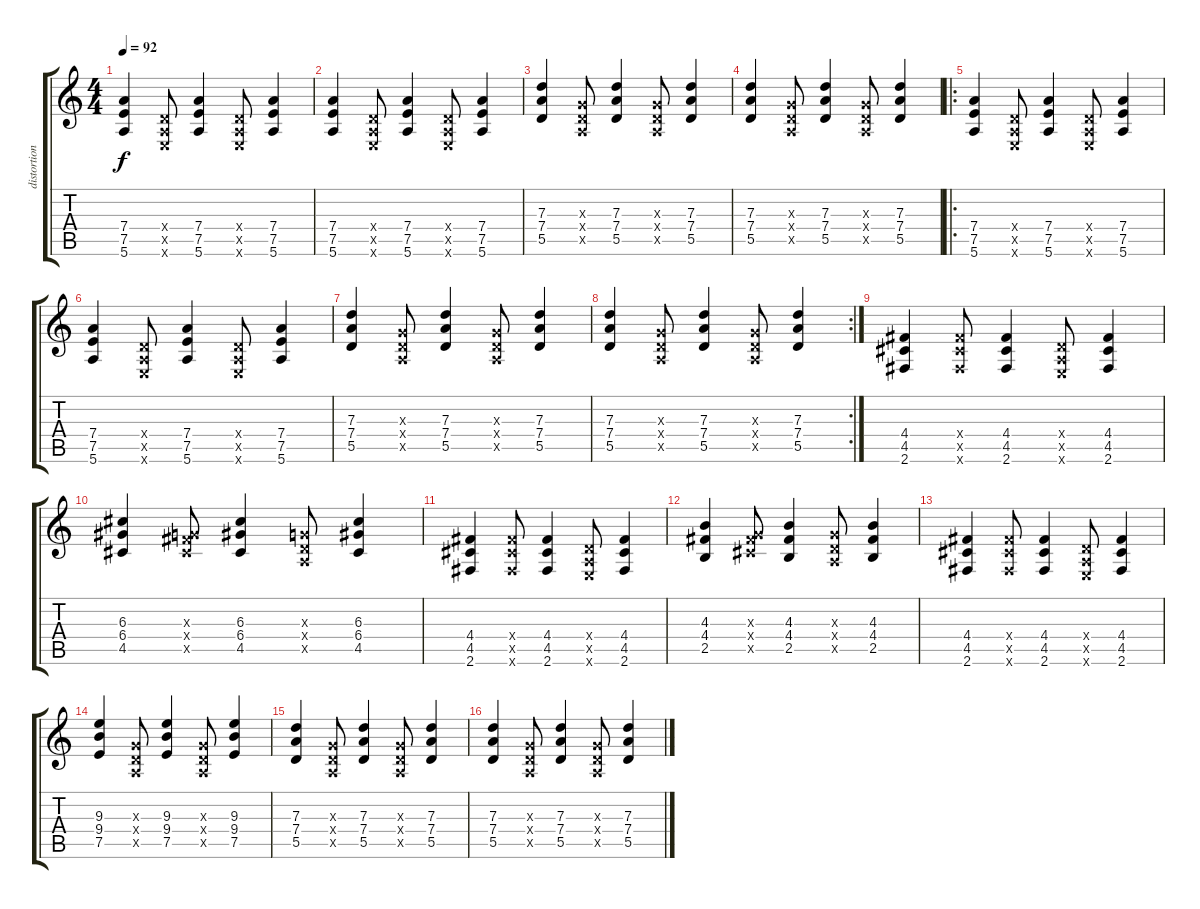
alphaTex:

\track ("distortion rhythm" "distortion") {instrument distortionguitar}
\staff {score tabs}
\tuning (E4 B3 G3 D3 A2 E2) {hide}
\ts (4 4)
\tempo 92
\clef g2
\ks c
(7.4 7.5 5.6).4{dy f} (0.4{x} 0.5{x} 0.6{x}).8 (7.4 7.5 5.6).4 (0.4{x} 0.5{x} 0.6{x}).8 (7.4 7.5 5.6).4 |
(7.4 7.5 5.6).4 (0.4{x} 0.5{x} 0.6{x}).8 (7.4 7.5 5.6).4 (0.4{x} 0.5{x} 0.6{x}).8 (7.4 7.5 5.6).4 |
(7.3 7.4 5.5).4 (0.3{x} 0.4{x} 0.5{x}).8 (7.3 7.4 5.5).4 (0.3{x} 0.4{x} 0.5{x}).8 (7.3 7.4 5.5).4 |
(7.3 7.4 5.5).4 (0.3{x} 0.4{x} 0.5{x}).8 (7.3 7.4 5.5).4 (0.3{x} 0.4{x} 0.5{x}).8 (7.3 7.4 5.5).4 |
\ro
(7.4 7.5 5.6).4 (0.4{x} 0.5{x} 0.6{x}).8 (7.4 7.5 5.6).4 (0.4{x} 0.5{x} 0.6{x}).8 (7.4 7.5 5.6).4 |
(7.4 7.5 5.6).4 (0.4{x} 0.5{x} 0.6{x}).8 (7.4 7.5 5.6).4 (0.4{x} 0.5{x} 0.6{x}).8 (7.4 7.5 5.6).4 |
(7.3 7.4 5.5).4 (0.3{x} 0.4{x} 0.5{x}).8 (7.3 7.4 5.5).4 (0.3{x} 0.4{x} 0.5{x}).8 (7.3 7.4 5.5).4 |
\rc 2
(7.3 7.4 5.5).4 (0.3{x} 0.4{x} 0.5{x}).8 (7.3 7.4 5.5).4 (0.3{x} 0.4{x} 0.5{x}).8 (7.3 7.4 5.5).4 |
(4.4 4.5 2.6).4 (4.4{x} 4.5{x} 2.6{x}).8 (4.4 4.5 2.6).4 (0.4{x} 0.5{x} 0.6{x}).8 (4.4 4.5 2.6).4 |
(6.3 6.4 4.5).4 (0.3{x} 4.4{x} 4.5{x}).8 (6.3 6.4 4.5).4 (0.3{x} 0.4{x} 0.5{x}).8 (6.3 6.4 4.5).4 |
(4.4 4.5 2.6).4 (4.4{x} 4.5{x} 2.6{x}).8 (4.4 4.5 2.6).4 (0.4{x} 0.5{x} 0.6{x}).8 (4.4 4.5 2.6).4 |
(4.3 4.4 2.5).4 (0.3{x} 4.4{x} 4.5{x}).8 (4.3 4.4 2.5).4 (0.3{x} 0.4{x} 0.5{x}).8 (4.3 4.4 2.5).4 |
(4.4 4.5 2.6).4 (4.4{x} 4.5{x} 2.6{x}).8 (4.4 4.5 2.6).4 (0.4{x} 0.5{x} 0.6{x}).8 (4.4 4.5 2.6).4 |
(9.3 9.4 7.5).4 (0.3{x} 0.4{x} 0.5{x}).8 (9.3 9.4 7.5).4 (0.3{x} 0.4{x} 0.5{x}).8 (9.3 9.4 7.5).4 |
(7.3 7.4 5.5).4 (0.3{x} 0.4{x} 0.5{x}).8 (7.3 7.4 5.5).4 (0.3{x} 0.4{x} 0.5{x}).8 (7.3 7.4 5.5).4 |
(7.3 7.4 5.5).4 (0.3{x} 0.4{x} 0.5{x}).8 (7.3 7.4 5.5).4 (0.3{x} 0.4{x} 0.5{x}).8 (7.3 7.4 5.5).4
